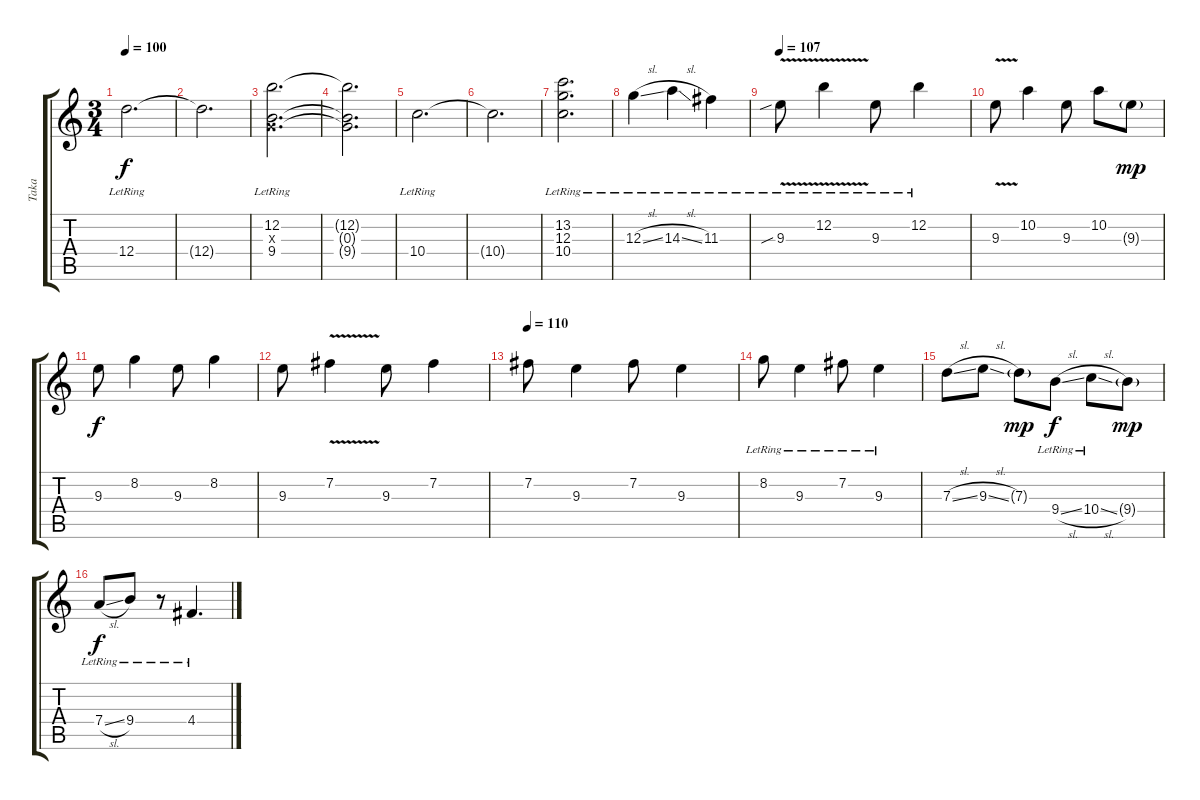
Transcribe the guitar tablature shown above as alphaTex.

\track ("Taka" "Taka") {instrument electricguitarjazz}
\staff {score tabs}
\tuning (E4 B3 G3 D3 A2 E2) {hide}
\ts (3 4)
\tempo 100
\clef g2
\ks c
12.4{lr}.2{d dy f} |
12.4{t}.2{d} |
(12.2{lr} 0.3{x} 9.4{lr}).2{d} |
(12.2{t} 0.3{t} 9.4{t}).2{d} |
10.4{lr}.2{d} |
10.4{t}.2{d} |
(13.2{lr} 12.3 10.4{lr}).2{d} |
12.3{sl lr}.4 14.3{sl lr}.4 11.3{lr}.4 |
\tempo 107
9.3{v sib lr}.8 12.2{v lr}.4 9.3{lr}.8 12.2{lr}.4 |
9.3{v}.8 10.2.4 9.3.8 10.2.8 9.3{g}.8{dy mp} |
9.3.8{dy f} 8.2.4 9.3.8 8.2.4 |
9.3.8 7.2{v}.4 9.3.8 7.2.4 |
\tempo 110
7.2.8 9.3.4 7.2.8 9.3.4 |
8.2{lr}.8 9.3{lr}.4 7.2{lr}.8 9.3{lr}.4 |
7.3{sl}.8 9.3{sl}.8 7.3{g}.8{dy mp} 9.4{sl lr}.8{dy f} 10.4{sl lr}.8 9.4{g}.8{dy mp} |
7.4{sl lr}.8{dy f} 9.4{lr}.8 r.8 4.4{lr}.4{d}
